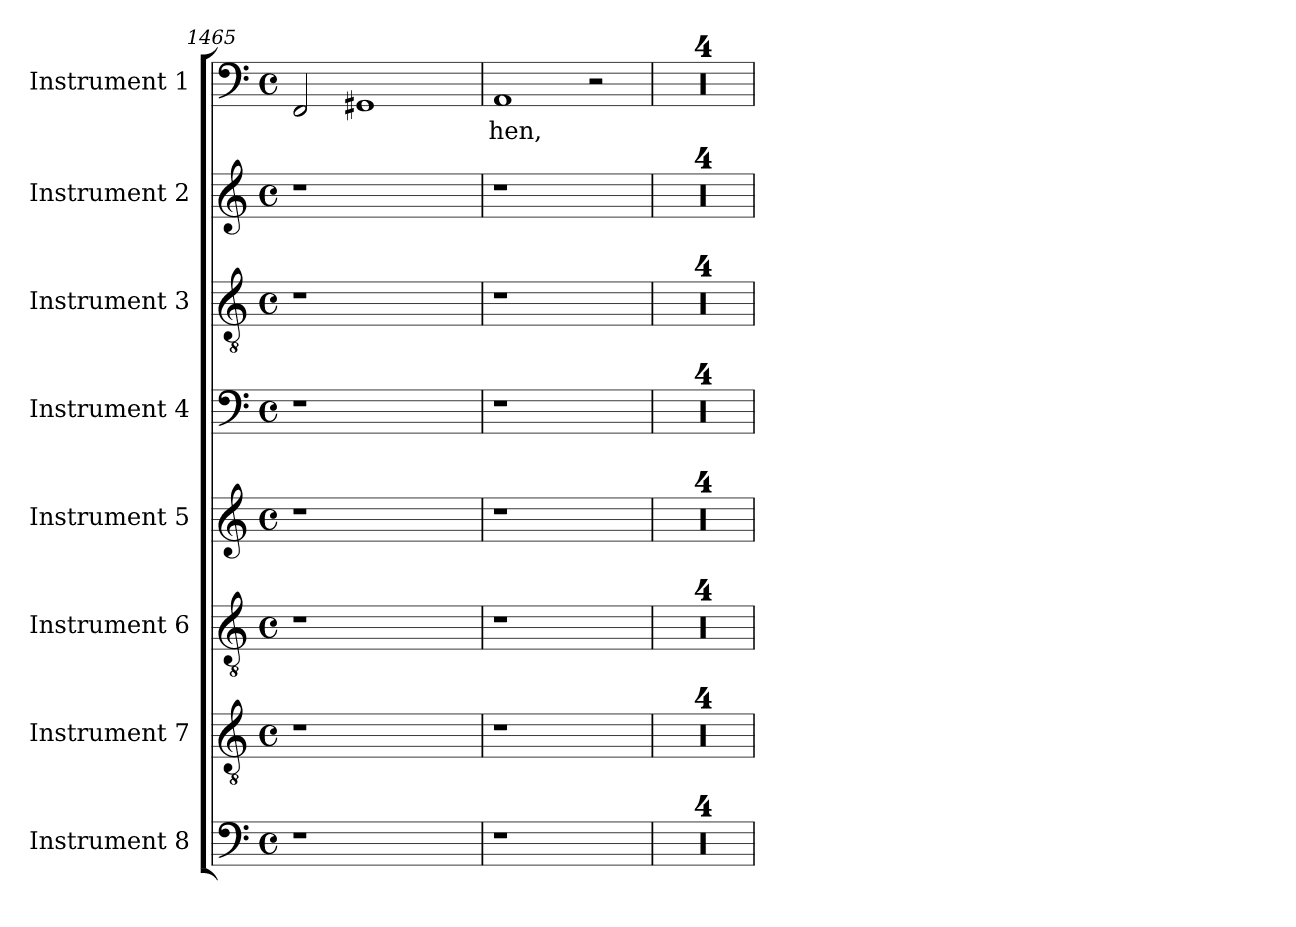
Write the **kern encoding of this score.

**kern	**kern	**kern	**kern	**kern	**kern	**kern	**kern	**text
*part8	*part7	*part6	*part5	*part4	*part3	*part2	*part1	*part1
*staff8	*staff7	*staff6	*staff5	*staff4	*staff3	*staff2	*staff1	*staff1
*I"Instrument 8	*I"Instrument 7	*I"Instrument 6	*I"Instrument 5	*I"Instrument 4	*I"Instrument 3	*I"Instrument 2	*I"Instrument 1	*
*clefF4	*clefGv2	*clefGv2	*clefG2	*clefF4	*clefGv2	*clefG2	*clefF4	*
*M4/4	*M4/4	*M4/4	*M4/4	*M4/4	*M4/4	*M4/4	*M4/4	*
*met(c)	*met(c)	*met(c)	*met(c)	*met(c)	*met(c)	*met(c)	*met(c)	*
=1465	=1465	=1465	=1465	=1465	=1465	=1465	=1465	=1465
1r	1r	1r	1r	1r	1r	1r	2FF/	.
.	.	.	.	.	.	.	1GG#X	.
2ryy	2ryy	2ryy	2ryy	2ryy	2ryy	2ryy	.	.
=1466	=1466	=1466	=1466	=1466	=1466	=1466	=1466	=1466
!	!	!	!	!	!	!	!	!LO:LY:b:cj
1r	1r	1r	1r	1r	1r	1r	1AA	-hen,
2ryy	2ryy	2ryy	2ryy	2ryy	2ryy	2ryy	2r	.
=1467	=1467	=1467	=1467	=1467	=1467	=1467	=1467	=1467
1r	1r	1r	1r	1r	1r	1r	1r	.
=1468	=1468	=1468	=1468	=1468	=1468	=1468	=1468	=1468
1r	1r	1r	1r	1r	1r	1r	1r	.
=1469	=1469	=1469	=1469	=1469	=1469	=1469	=1469	=1469
1r	1r	1r	1r	1r	1r	1r	1r	.
=1470	=1470	=1470	=1470	=1470	=1470	=1470	=1470	=1470
1r	1r	1r	1r	1r	1r	1r	1r	.
=	=	=	=	=	=	=	=	=
*-	*-	*-	*-	*-	*-	*-	*-	*-
